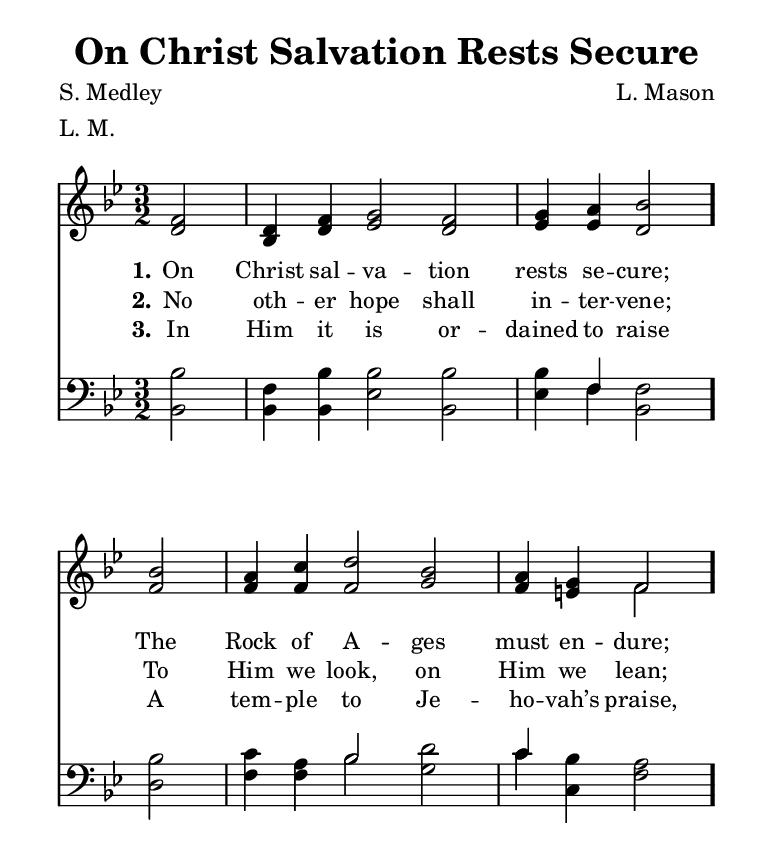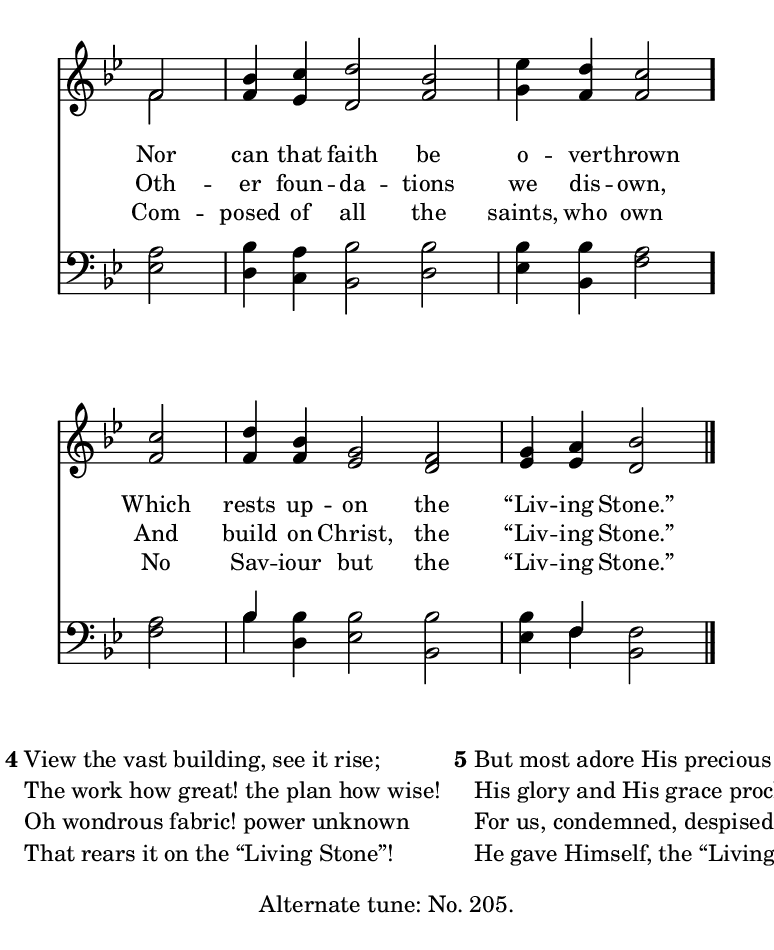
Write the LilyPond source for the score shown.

\include "common/global.ily"
\paper {
  \include "common/paper.ily"
  ragged-bottom = ##t
  ragged-last-bottom = ##t
  systems-per-page = ##f
  system-system-spacing.padding = 9
}

\header{
  %gospel
  hymnnumber = "91"
  title = "On Christ Salvation Rests Secure"
  tunename = "Hebron"
  meter = "L. M."
  poet = "S. Medley"
  composer = "L. Mason"
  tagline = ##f
}

% for fermata in MIDI
ta = { \tempo 2=60 }
tb = { \tempo 2=30 }

patternAA = { c2 | c4 c4 c2 c2 | c4 c4 c2 }

global = {
  \include "common/overrides.ily"
  \override Staff.TimeSignature.style = #'numbered
  \time 3/2
  \override Score.MetronomeMark.transparent = ##t % hide all fermata changes too
  \ta
  \key bes \major
  \partial 2
  \autoBeamOff
}

notesSoprano = {
\global
\relative c' {

  \changePitch \patternAA { f | d f g f | g a bes }
  \changePitch \patternAA { bes | a c d bes | a g f }
  \changePitch \patternAA { f | bes c d bes | ees d c }
  \changePitch \patternAA { c | d bes g f | g a bes }

  \bar "|."

}
}

notesAlto = {
\global
\relative e' {

  \changePitch \patternAA { d bes d ees d | ees ees d }
  \changePitch \patternAA { f | f f f g | f e f }
  \changePitch \patternAA { f | f ees d f | g f f }
  \changePitch \patternAA { f | f f ees d | ees ees d }

}
}

notesTenor = {
\global
\relative a {

  \changePitch \patternAA { bes | f bes bes bes | bes f f }
  \changePitch \patternAA { bes | c a bes d | c bes a }
  \changePitch \patternAA { a | bes a bes bes | bes bes a }
  \changePitch \patternAA { a | bes bes bes bes | bes f f }

}
}

notesBass = {
\global
\relative f, {

  \changePitch \patternAA { bes | bes bes ees bes | ees f bes, }
  \changePitch \patternAA { d | f f bes g | c c, f }
  \changePitch \patternAA { ees | d c bes d | ees bes f' }
  \changePitch \patternAA { f | bes d, ees bes | ees f bes, }

}
}

wordsA = \lyricmode {
\set stanza = "1."

On Christ sal -- va -- tion rests se -- cure; \bar "."
The Rock of A -- ges must en -- dure; \bar "." \eogbreak
Nor can that faith be o -- ver -- thrown \bar "."
Which rests up -- on the “Liv -- ing Stone.” \bar "." \eogbreak

}

wordsB = \lyricmode {
\set stanza = "2."

No oth -- er hope shall in -- ter -- vene;
To Him we look, on Him we lean;
Oth -- er foun -- da -- tions we dis -- own,
And build on Christ, the “Liv -- ing Stone.”

}

wordsC = \lyricmode {
\set stanza = "3."

In Him it is or -- dained to raise
A tem -- ple to Je -- ho -- vah’s praise,
Com -- posed of all the saints, who own
No Sav -- iour but the “Liv -- ing Stone.”

}

wordsD = \markuplist {

\line { View the vast building, see it rise; }
\line { The work how great! the plan how wise! }
\line { Oh wondrous fabric! power unknown }
\line { That rears it on the “Living Stone”! }

}
wordsE = \markuplist {

\line { But most adore His precious name; }
\line { His glory and His grace proclaim; }
\line { For us, condemned, despised, undone, }
\line { He gave Himself, the “Living Stone.” }

}

\score {
  \context ChoirStaff <<
    \context Staff = upper <<
      \set Staff.autoBeaming = ##f
      \set ChoirStaff.systemStartDelimiter = #'SystemStartBar
      \set ChoirStaff.printPartCombineTexts = ##f
      \partcombine #'(2 . 11) \notesSoprano \notesAlto
      \context NullVoice = sopranos { \voiceOne << \notesSoprano >> }
      \context Lyrics = one   \lyricsto sopranos \wordsA
      \context Lyrics = two   \lyricsto sopranos \wordsB
      \context Lyrics = three \lyricsto sopranos \wordsC
    >>
    \context Staff = men <<
      \set Staff.autoBeaming = ##f
      \clef bass
      \set ChoirStaff.printPartCombineTexts = ##f
      \partcombine #'(2 . 11) \notesTenor \notesBass
    >>
  >>
  \layout {
    \include "common/layout.ily"
  }
  \midi{
    \include "common/midi.ily"
  }
}

\noPageBreak

\markup { \fill-line {
  \hspace #0.1
  \line{ \bold 4 \column { \wordsD } }
  \hspace #0.1
  \line{ \bold 5 \column { \wordsE } }
  \hspace #0.1
} }

\noPageBreak

\markup { \vspace #2 \fill-line { \raise #2 \line { Alternate tune: No. 205. } } }

\version "2.19.49"  % necessary for upgrading to future LilyPond versions.

% vi:set et ts=2 sw=2 ai nocindent syntax=lilypond:
